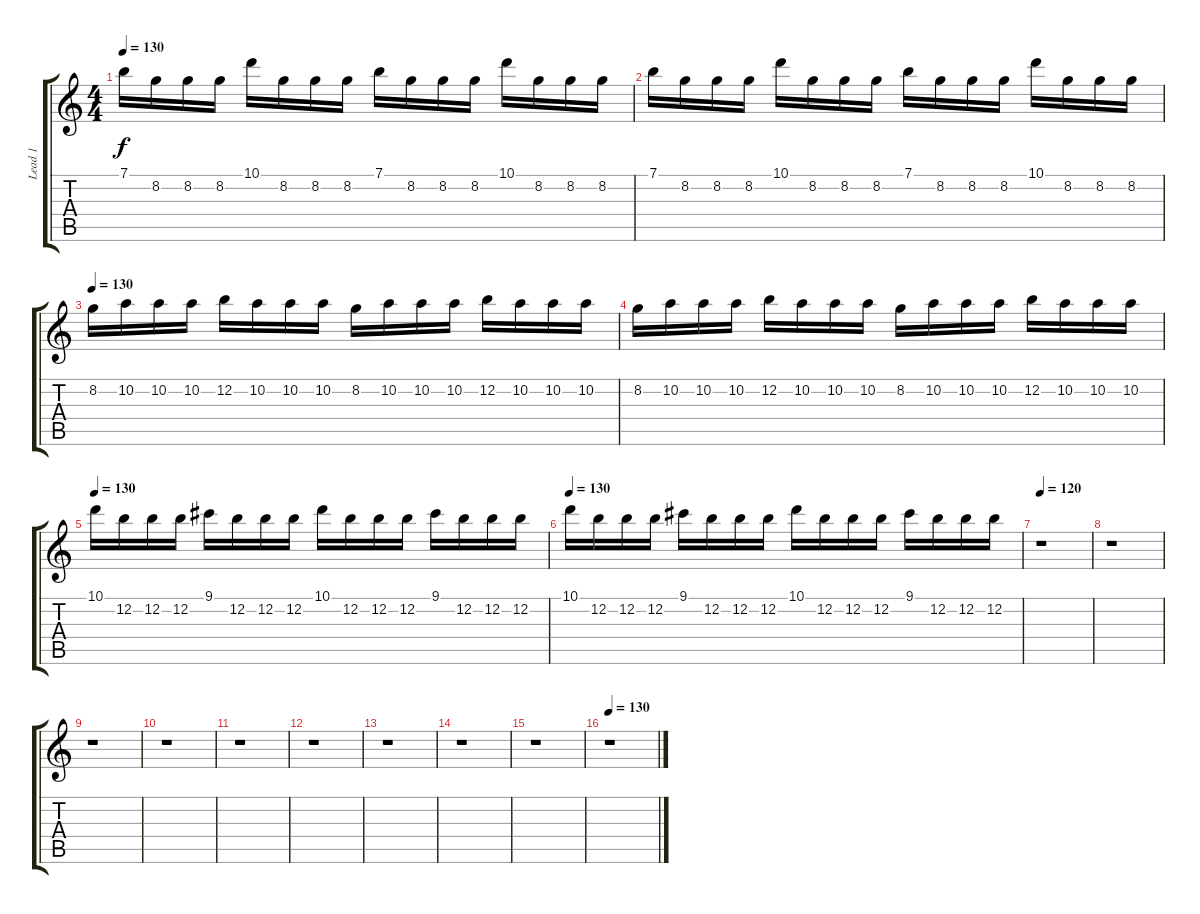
\track ("Lead 1" "Lead 1") {instrument overdrivenguitar}
\staff {score tabs}
\tuning (E4 B3 G3 D3 A2 E2) {hide}
\ts (4 4)
\tempo 130
\clef g2
\ks c
7.1.16{dy f} 8.2.16 8.2.16 8.2.16 10.1.16 8.2.16 8.2.16 8.2.16 7.1.16 8.2.16 8.2.16 8.2.16 10.1.16 8.2.16 8.2.16 8.2.16 |
7.1.16 8.2.16 8.2.16 8.2.16 10.1.16 8.2.16 8.2.16 8.2.16 7.1.16 8.2.16 8.2.16 8.2.16 10.1.16 8.2.16 8.2.16 8.2.16 |
\tempo 130
8.2.16 10.2.16 10.2.16 10.2.16 12.2.16 10.2.16 10.2.16 10.2.16 8.2.16 10.2.16 10.2.16 10.2.16 12.2.16 10.2.16 10.2.16 10.2.16 |
8.2.16 10.2.16 10.2.16 10.2.16 12.2.16 10.2.16 10.2.16 10.2.16 8.2.16 10.2.16 10.2.16 10.2.16 12.2.16 10.2.16 10.2.16 10.2.16 |
\tempo 130
10.1.16 12.2.16 12.2.16 12.2.16 9.1.16 12.2.16 12.2.16 12.2.16 10.1.16 12.2.16 12.2.16 12.2.16 9.1.16 12.2.16 12.2.16 12.2.16 |
\tempo 130
10.1.16 12.2.16 12.2.16 12.2.16 9.1.16 12.2.16 12.2.16 12.2.16 10.1.16 12.2.16 12.2.16 12.2.16 9.1.16 12.2.16 12.2.16 12.2.16 |
\section ("" "")
\tempo 120
r.1 |
r.1 |
r.1 |
r.1 |
r.1 |
r.1 |
r.1 |
r.1 |
r.1 |
\tempo 130
r.1
